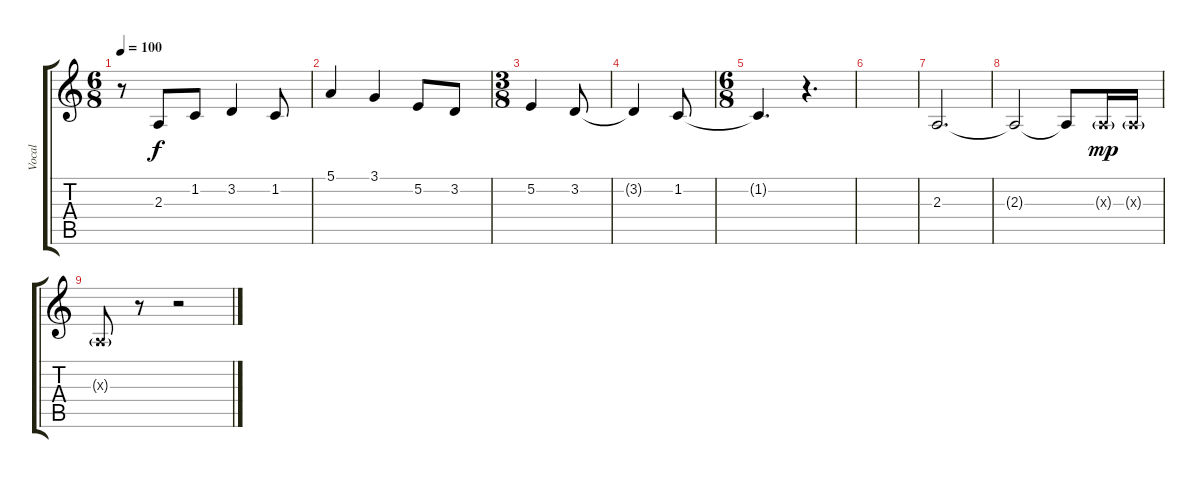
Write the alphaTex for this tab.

\track ("Vocal" "Vocal") {instrument acousticgrandpiano}
\staff {score tabs}
\tuning (E4 B3 G3 D3 A2 E2) {hide}
\ts (6 8)
\tempo 100
\clef g2
\ks c
r.8{dy f} 2.3.8 1.2.8 3.2.4 1.2.8 |
5.1.4 3.1.4 5.2.8 3.2.8 |
\ts (3 8)
5.2.4 3.2.8 |
3.2{t}.4 1.2.8 |
\ts (6 8)
1.2{t}.4{d} r.4{d} |
|
2.3.2{d} |
2.3{t}.2 2.3{t}.8 2.3{g x}.16{dy mp} 2.3{g x}.16 |
2.3{g x}.8 r.8 r.2
